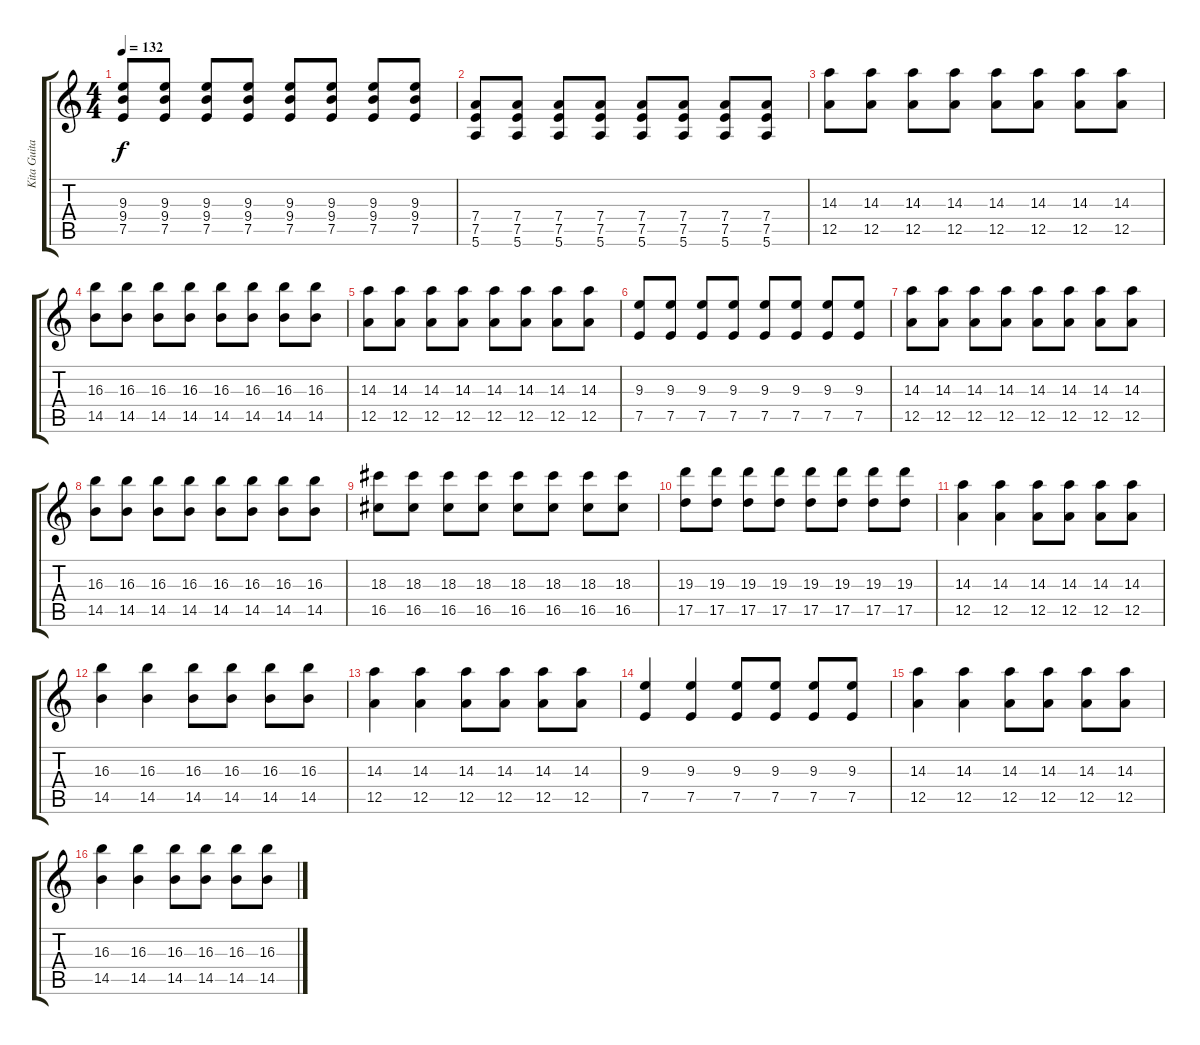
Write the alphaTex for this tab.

\track ("Kita Guitar" "Kita Guita") {instrument distortionguitar}
\staff {score tabs}
\tuning (E4 B3 G3 D3 A2 E2) {hide}
\ts (4 4)
\tempo 132
\clef g2
\ks c
(9.3 9.4 7.5).8{dy f} (9.3 9.4 7.5).8 (9.3 9.4 7.5).8 (9.3 9.4 7.5).8 (9.3 9.4 7.5).8 (9.3 9.4 7.5).8 (9.3 9.4 7.5).8 (9.3 9.4 7.5).8 |
(7.4 7.5 5.6).8 (7.4 7.5 5.6).8 (7.4 7.5 5.6).8 (7.4 7.5 5.6).8 (7.4 7.5 5.6).8 (7.4 7.5 5.6).8 (7.4 7.5 5.6).8 (7.4 7.5 5.6).8 |
(14.3 12.5).8 (14.3 12.5).8 (14.3 12.5).8 (14.3 12.5).8 (14.3 12.5).8 (14.3 12.5).8 (14.3 12.5).8 (14.3 12.5).8 |
(16.3 14.5).8 (16.3 14.5).8 (16.3 14.5).8 (16.3 14.5).8 (16.3 14.5).8 (16.3 14.5).8 (16.3 14.5).8 (16.3 14.5).8 |
(14.3 12.5).8 (14.3 12.5).8 (14.3 12.5).8 (14.3 12.5).8 (14.3 12.5).8 (14.3 12.5).8 (14.3 12.5).8 (14.3 12.5).8 |
(9.3 7.5).8 (9.3 7.5).8 (9.3 7.5).8 (9.3 7.5).8 (9.3 7.5).8 (9.3 7.5).8 (9.3 7.5).8 (9.3 7.5).8 |
(14.3 12.5).8 (14.3 12.5).8 (14.3 12.5).8 (14.3 12.5).8 (14.3 12.5).8 (14.3 12.5).8 (14.3 12.5).8 (14.3 12.5).8 |
(16.3 14.5).8 (16.3 14.5).8 (16.3 14.5).8 (16.3 14.5).8 (16.3 14.5).8 (16.3 14.5).8 (16.3 14.5).8 (16.3 14.5).8 |
(18.3 16.5).8 (18.3 16.5).8 (18.3 16.5).8 (18.3 16.5).8 (18.3 16.5).8 (18.3 16.5).8 (18.3 16.5).8 (18.3 16.5).8 |
(19.3 17.5).8 (19.3 17.5).8 (19.3 17.5).8 (19.3 17.5).8 (19.3 17.5).8 (19.3 17.5).8 (19.3 17.5).8 (19.3 17.5).8 |
(14.3 12.5).4 (14.3 12.5).4 (14.3 12.5).8 (14.3 12.5).8 (14.3 12.5).8 (14.3 12.5).8 |
(16.3 14.5).4 (16.3 14.5).4 (16.3 14.5).8 (16.3 14.5).8 (16.3 14.5).8 (16.3 14.5).8 |
(14.3 12.5).4 (14.3 12.5).4 (14.3 12.5).8 (14.3 12.5).8 (14.3 12.5).8 (14.3 12.5).8 |
(9.3 7.5).4 (9.3 7.5).4 (9.3 7.5).8 (9.3 7.5).8 (9.3 7.5).8 (9.3 7.5).8 |
(14.3 12.5).4 (14.3 12.5).4 (14.3 12.5).8 (14.3 12.5).8 (14.3 12.5).8 (14.3 12.5).8 |
(16.3 14.5).4 (16.3 14.5).4 (16.3 14.5).8 (16.3 14.5).8 (16.3 14.5).8 (16.3 14.5).8
